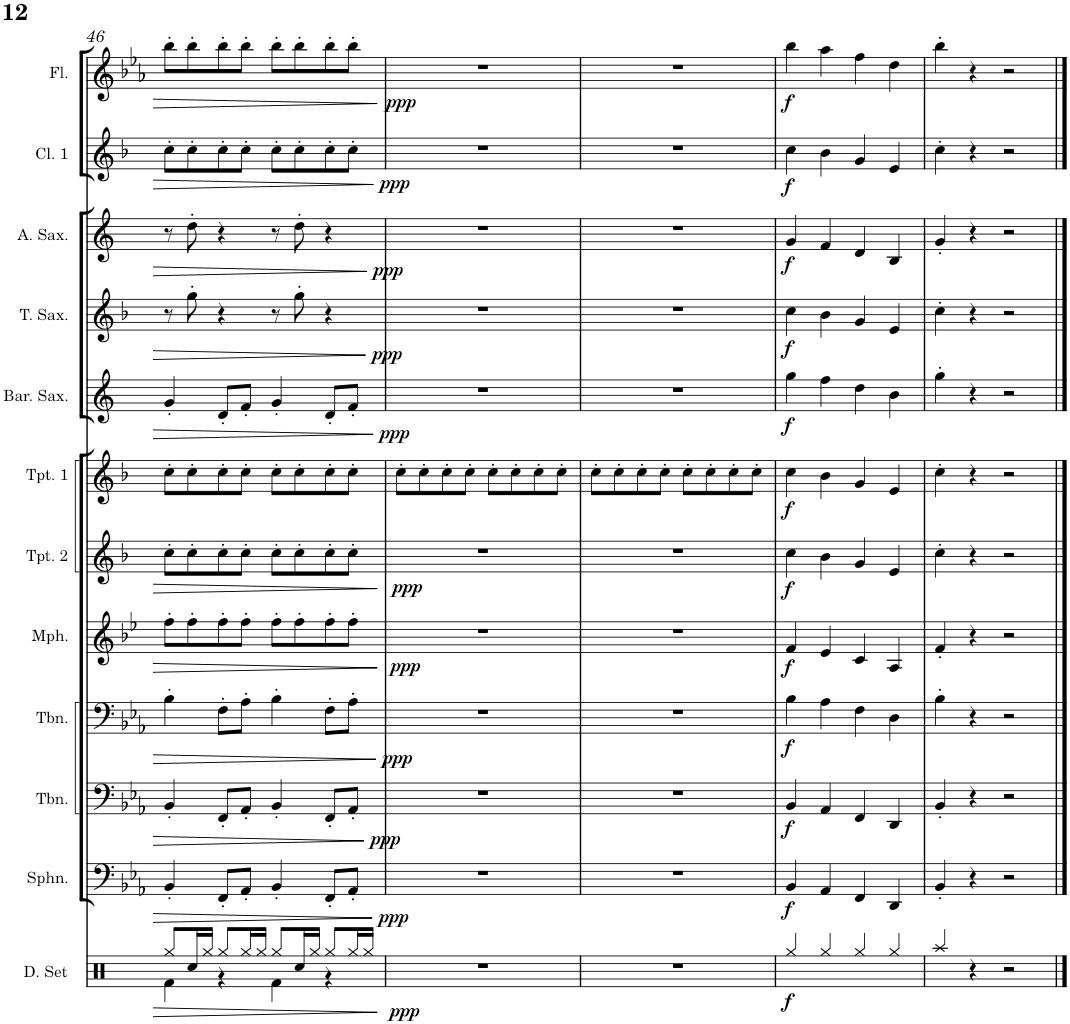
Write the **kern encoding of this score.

**kern	**dynam	**kern	**dynam	**kern	**dynam	**kern	**dynam	**kern	**dynam	**kern	**dynam	**kern	**dynam	**kern	**dynam	**kern	**dynam	**kern	**dynam	**kern	**dynam	**kern	**dynam
*part12	*part12	*part11	*part11	*part10	*part10	*part9	*part9	*part8	*part8	*part7	*part7	*part6	*part6	*part5	*part5	*part4	*part4	*part3	*part3	*part2	*part2	*part1	*part1
*staff12	*staff12	*staff11	*staff11	*staff10	*staff10	*staff9	*staff9	*staff8	*staff8	*staff7	*staff7	*staff6	*staff6	*staff5	*staff5	*staff4	*staff4	*staff3	*staff3	*staff2	*staff2	*staff1	*staff1
*I"Drumset	*	*I"Sousaphone	*	*I"Trombone	*	*I"Trombone	*	*I"Mellophone	*	*I"Trumpet 2	*	*I"Trumpet 1	*	*I"Baritone Sax	*	*I"Tenor Sax	*	*I"Alto Sax	*	*I"Clarinet 1	*	*I"Flute	*
*I'D. Set	*	*I'Sphn.	*	*I'Tbn.	*	*I'Tbn.	*	*I'Mph.	*	*I'Tpt. 2	*	*I'Tpt. 1	*	*I'Bar. Sax.	*	*I'T. Sax.	*	*I'A. Sax.	*	*I'Cl. 1	*	*I'Fl.	*
!!LO:PB:g=z
*clefX	*	*clefF4	*	*clefF4	*	*clefF4	*	*clefG2	*	*clefG2	*	*clefG2	*	*clefG2	*	*clefG2	*	*clefG2	*	*clefG2	*	*clefG2	*
*	*	*	*	*	*	*	*	*Trd4c7	*	*Trd1c2	*	*Trd1c2	*	*Trd12c21	*	*Trd8c14	*	*Trd5c9	*	*Trd1c2	*	*	*
*k[]	*	*k[b-e-a-]	*	*k[b-e-a-]	*	*k[b-e-a-]	*	*k[b-e-]	*	*k[b-]	*	*k[b-]	*	*k[]	*	*k[b-]	*	*k[]	*	*k[b-]	*	*k[b-e-a-]	*
*M4/4	*	*M4/4	*	*M4/4	*	*M4/4	*	*M4/4	*	*M4/4	*	*M4/4	*	*M4/4	*	*M4/4	*	*M4/4	*	*M4/4	*	*M4/4	*
=46	=46	=46	=46	=46	=46	=46	=46	=46	=46	=46	=46	=46	=46	=46	=46	=46	=46	=46	=46	=46	=46	=46	=46
*^	*	*	*	*	*	*	*	*	*	*	*	*	*	*	*	*	*	*	*	*	*	*	*
8Rgg/L	4Rf\	.	4BB-'/	.	4BB-'/	.	4B-'\	.	8ff'\L	.	8cc'\L	.	8cc'\L	.	4g'/	.	8r	.	8r	.	8cc'\L	.	8bb-'\L	.
16Rcc/L	.	.	.	.	.	.	.	.	8ff'\	.	8cc'\	.	8cc'\	.	.	.	8gg'\	.	8dd'\	.	8cc'\	.	8bb-'\	.
16Rgg/JJ	.	.	.	.	.	.	.	.	.	.	.	.	.	.	.	.	.	.	.	.	.	.	.	.
8Rgg/L	4r	.	8FF'/L	.	8FF'/L	.	8F'\L	.	8ff'\	.	8cc'\	.	8cc'\	.	8d'/L	.	4r	.	4r	.	8cc'\	.	8bb-'\	.
16Rgg/L	.	.	8AA-'/J	.	8AA-'/J	.	8A-'\J	.	8ff'\J	.	8cc'\J	.	8cc'\J	.	8f'/J	.	.	.	.	.	8cc'\J	.	8bb-'\J	.
16Rgg/JJ	.	.	.	.	.	.	.	.	.	.	.	.	.	.	.	.	.	.	.	.	.	.	.	.
8Rgg/L	4Rf\	.	4BB-'/	.	4BB-'/	.	4B-'\	.	8ff'\L	.	8cc'\L	.	8cc'\L	.	4g'/	.	8r	.	8r	.	8cc'\L	.	8bb-'\L	.
16Rcc/L	.	.	.	.	.	.	.	.	8ff'\	.	8cc'\	.	8cc'\	.	.	.	8gg'\	.	8dd'\	.	8cc'\	.	8bb-'\	.
16Rgg/JJ	.	.	.	.	.	.	.	.	.	.	.	.	.	.	.	.	.	.	.	.	.	.	.	.
8Rgg/L	4r	.	8FF'/L	.	8FF'/L	.	8F'\L	.	8ff'\	.	8cc'\	.	8cc'\	.	8d'/L	.	4r	.	4r	.	8cc'\	.	8bb-'\	.
16Rgg/L	.	.	8AA-'/J	.	8AA-'/J	.	8A-'\J	.	8ff'\J	.	8cc'\J	.	8cc'\J	.	8f'/J	.	.	.	.	.	8cc'\J	.	8bb-'\J	.
16Rgg/JJ	.	.	.	.	.	.	.	.	.	.	.	.	.	.	.	.	.	.	.	.	.	.	.	.
*v	*v	*	*	*	*	*	*	*	*	*	*	*	*	*	*	*	*	*	*	*	*	*	*	*
=47	=47	=47	=47	=47	=47	=47	=47	=47	=47	=47	=47	=47	=47	=47	=47	=47	=47	=47	=47	=47	=47	=47	=47
!	!LO:DY:b	!	!LO:DY:b	!	!LO:DY:b	!	!LO:DY:b	!	!LO:DY:b	!	!LO:DY:b	!	!	!	!LO:DY:b	!	!LO:DY:b	!	!LO:DY:b	!	!LO:DY:b	!	!LO:DY:b
1r	ppp	1r	ppp	1r	ppp	1r	ppp	1r	ppp	1r	ppp	8cc'\L	.	1r	ppp	1r	ppp	1r	ppp	1r	ppp	1r	ppp
.	.	.	.	.	.	.	.	.	.	.	.	8cc'\	.	.	.	.	.	.	.	.	.	.	.
.	.	.	.	.	.	.	.	.	.	.	.	8cc'\	.	.	.	.	.	.	.	.	.	.	.
.	.	.	.	.	.	.	.	.	.	.	.	8cc'\J	.	.	.	.	.	.	.	.	.	.	.
.	.	.	.	.	.	.	.	.	.	.	.	8cc'\L	.	.	.	.	.	.	.	.	.	.	.
.	.	.	.	.	.	.	.	.	.	.	.	8cc'\	.	.	.	.	.	.	.	.	.	.	.
.	.	.	.	.	.	.	.	.	.	.	.	8cc'\	.	.	.	.	.	.	.	.	.	.	.
.	.	.	.	.	.	.	.	.	.	.	.	8cc'\J	.	.	.	.	.	.	.	.	.	.	.
=48	=48	=48	=48	=48	=48	=48	=48	=48	=48	=48	=48	=48	=48	=48	=48	=48	=48	=48	=48	=48	=48	=48	=48
1r	.	1r	.	1r	.	1r	.	1r	.	1r	.	8cc'\L	.	1r	.	1r	.	1r	.	1r	.	1r	.
.	.	.	.	.	.	.	.	.	.	.	.	8cc'\	.	.	.	.	.	.	.	.	.	.	.
.	.	.	.	.	.	.	.	.	.	.	.	8cc'\	.	.	.	.	.	.	.	.	.	.	.
.	.	.	.	.	.	.	.	.	.	.	.	8cc'\J	.	.	.	.	.	.	.	.	.	.	.
.	.	.	.	.	.	.	.	.	.	.	.	8cc'\L	.	.	.	.	.	.	.	.	.	.	.
.	.	.	.	.	.	.	.	.	.	.	.	8cc'\	.	.	.	.	.	.	.	.	.	.	.
.	.	.	.	.	.	.	.	.	.	.	.	8cc'\	.	.	.	.	.	.	.	.	.	.	.
.	.	.	.	.	.	.	.	.	.	.	.	8cc'\J	.	.	.	.	.	.	.	.	.	.	.
=49	=49	=49	=49	=49	=49	=49	=49	=49	=49	=49	=49	=49	=49	=49	=49	=49	=49	=49	=49	=49	=49	=49	=49
!	!LO:DY:b	!	!LO:DY:b	!	!LO:DY:b	!	!LO:DY:b	!	!LO:DY:b	!	!LO:DY:b	!	!LO:DY:b	!	!LO:DY:b	!	!LO:DY:b	!	!LO:DY:b	!	!LO:DY:b	!	!LO:DY:b
4Rgg/	f	4BB-/	f	4BB-/	f	4B-\	f	4f/	f	4cc\	f	4cc\	f	4gg\	f	4cc\	f	4g/	f	4cc\	f	4bb-\	f
4Rgg/	.	4AA-/	.	4AA-/	.	4A-\	.	4e-/	.	4b-\	.	4b-\	.	4ff\	.	4b-\	.	4f/	.	4b-\	.	4aa-\	.
4Rgg/	.	4FF/	.	4FF/	.	4F\	.	4c/	.	4g/	.	4g/	.	4dd\	.	4g/	.	4d/	.	4g/	.	4ff\	.
4Rgg/	.	4DD/	.	4DD/	.	4D\	.	4A/	.	4e/	.	4e/	.	4b\	.	4e/	.	4B/	.	4e/	.	4dd\	.
=50	=50	=50	=50	=50	=50	=50	=50	=50	=50	=50	=50	=50	=50	=50	=50	=50	=50	=50	=50	=50	=50	=50	=50
4Raa/	.	4BB-'/	.	4BB-'/	.	4B-'\	.	4f'/	.	4cc'\	.	4cc'\	.	4gg'\	.	4cc'\	.	4g'/	.	4cc'\	.	4bb-'\	.
4r	.	4r	.	4r	.	4r	.	4r	.	4r	.	4r	.	4r	.	4r	.	4r	.	4r	.	4r	.
2r	.	2r	.	2r	.	2r	.	2r	.	2r	.	2r	.	2r	.	2r	.	2r	.	2r	.	2r	.
==	==	==	==	==	==	==	==	==	==	==	==	==	==	==	==	==	==	==	==	==	==	==	==
*-	*-	*-	*-	*-	*-	*-	*-	*-	*-	*-	*-	*-	*-	*-	*-	*-	*-	*-	*-	*-	*-	*-	*-
